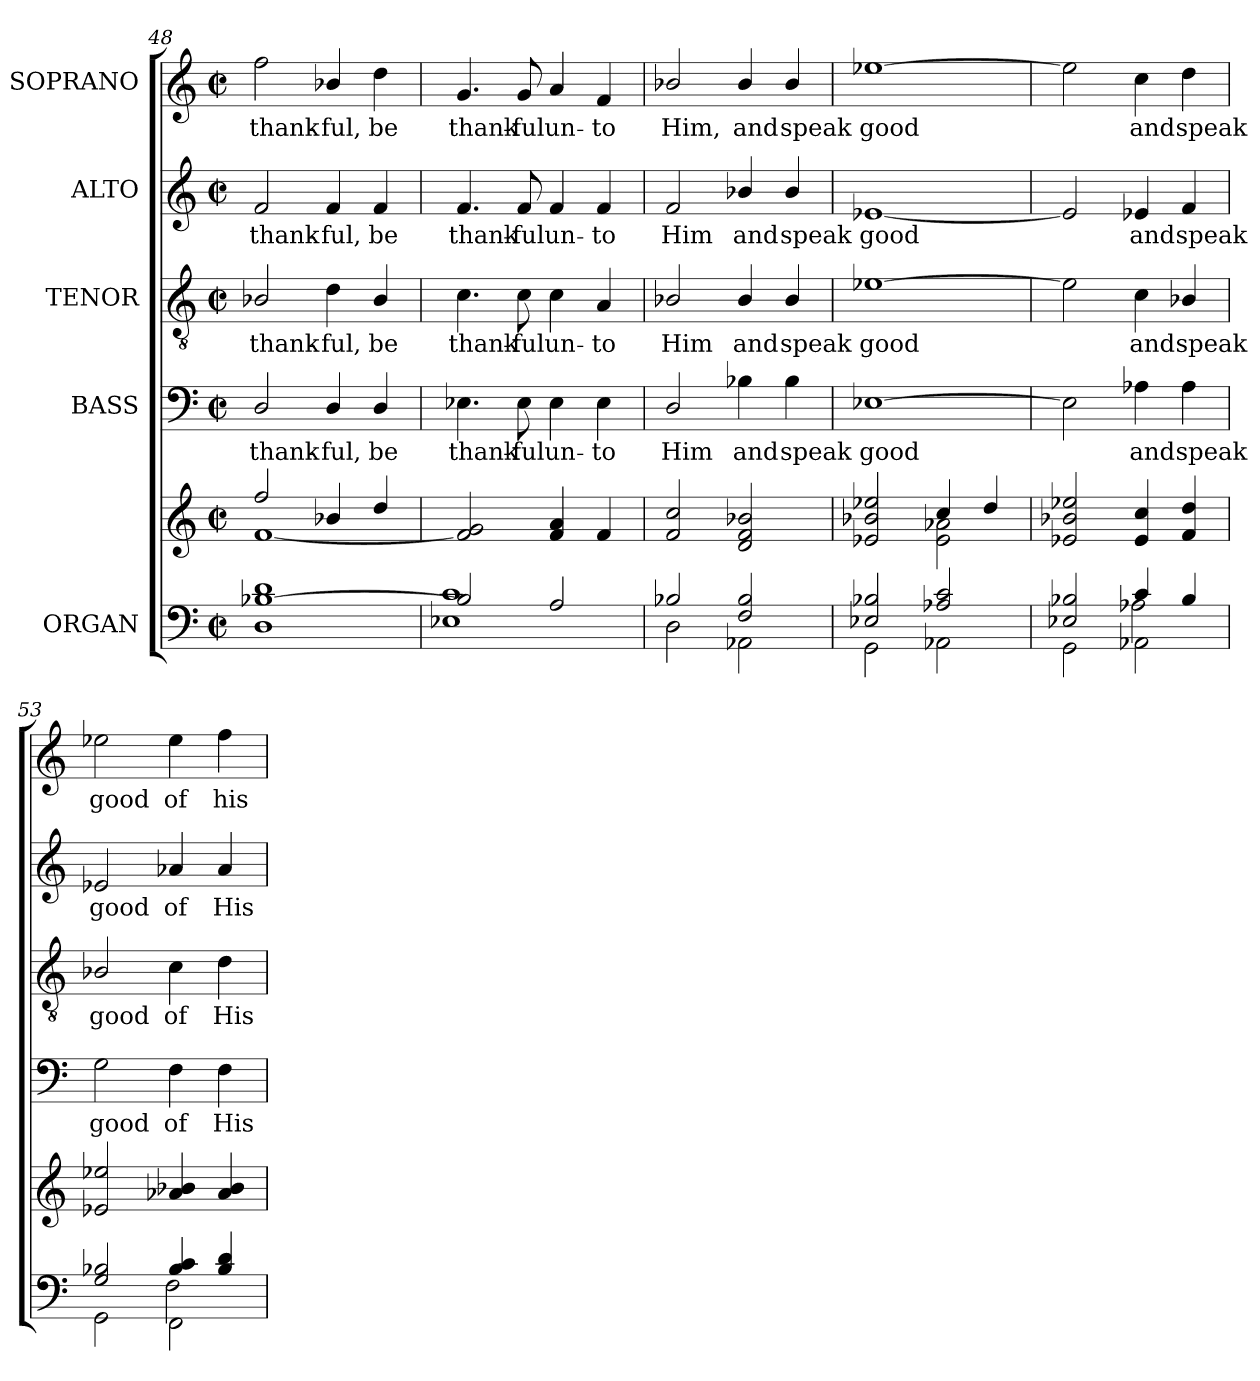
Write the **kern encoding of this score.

**kern	**kern	**kern	**text	**kern	**text	**kern	**text	**kern	**text
*part5	*part5	*part4	*part4	*part3	*part3	*part2	*part2	*part1	*part1
*staff6	*staff5	*staff4	*staff4	*staff3	*staff3	*staff2	*staff2	*staff1	*staff1
*I"ORGAN	*	*I"BASS	*	*I"TENOR	*	*I"ALTO	*	*I"SOPRANO	*
!!LO:LB:g=z
*clefF4	*clefG2	*clefF4	*	*clefGv2	*	*clefG2	*	*clefG2	*
*	*	*	*	*ITrd7c12	*	*	*	*	*
*k[]	*k[]	*k[]	*	*k[]	*	*k[]	*	*k[]	*
*C:	*C:	*C:	*	*C:	*	*C:	*	*C:	*
*M2/2	*M2/2	*M2/2	*	*M2/2	*	*M2/2	*	*M2/2	*
*met(c|)	*met(c|)	*met(c|)	*	*met(c|)	*	*met(c|)	*	*met(c|)	*
=48	=48	=48	=48	=48	=48	=48	=48	=48	=48
*^	*^	*	*	*	*	*	*	*	*
!	!	!	!	!	!LO:LY:b:color=#000000	!	!	!	!	!	!
!	!	!	!	!	!	!	!LO:LY:b:color=#000000	!	!	!	!
!	!	!	!	!	!	!	!	!	!LO:LY:b:color=#000000	!	!
!	!	!	!	!	!	!	!	!	!	!	!LO:LY:b:color=#000000
[1B-i 1di	1Di	2ffi/	[1fi	2Di/	thank-	2BB-i/	thank-	2fi/	thank-	2ffi\	thank-
!	!	!	!	!	!LO:LY:b:color=#000000	!	!	!	!	!	!
!	!	!	!	!	!	!	!LO:LY:b:color=#000000	!	!	!	!
!	!	!	!	!	!	!	!	!	!LO:LY:b:color=#000000	!	!
!	!	!	!	!	!	!	!	!	!	!	!LO:LY:b:color=#000000
.	.	4b-i/	.	4Di/	-ful,	4Di\	-ful,	4fi/	-ful,	4b-i/	-ful,
!	!	!	!	!	!LO:LY:b:color=#000000	!	!	!	!	!	!
!	!	!	!	!	!	!	!LO:LY:b:color=#000000	!	!	!	!
!	!	!	!	!	!	!	!	!	!LO:LY:b:color=#000000	!	!
!	!	!	!	!	!	!	!	!	!	!	!LO:LY:b:color=#000000
.	.	4ddi/	.	4Di/	be	4BB-i/	be	4fi/	be	4ddi\	be
*	*	*v	*v	*	*	*	*	*	*	*	*
=49	=49	=49	=49	=49	=49	=49	=49	=49	=49	=49
!	!	!	!	!LO:LY:b:color=#000000	!	!	!	!	!	!
!	!	!	!	!	!	!LO:LY:b:color=#000000	!	!	!	!
!	!	!	!	!	!	!	!	!LO:LY:b:color=#000000	!	!
!	!	!	!	!	!	!	!	!	!	!LO:LY:b:color=#000000
2B-i/]	1E-i 1ci	2fi/] 2gi	4.E-i\	thank-	4.Ci\	thank-	4.fi/	thank-	4.gi/	thank-
!	!	!	!	!LO:LY:b:color=#000000	!	!	!	!	!	!
!	!	!	!	!	!	!LO:LY:b:color=#000000	!	!	!	!
!	!	!	!	!	!	!	!	!LO:LY:b:color=#000000	!	!
!	!	!	!	!	!	!	!	!	!	!LO:LY:b:color=#000000
.	.	.	8E-i\	-ful	8Ci\	-ful	8fi/	-ful	8gi/	-ful
!	!	!	!	!LO:LY:b:color=#000000	!	!	!	!	!	!
!	!	!	!	!	!	!LO:LY:b:color=#000000	!	!	!	!
!	!	!	!	!	!	!	!	!LO:LY:b:color=#000000	!	!
!	!	!	!	!	!	!	!	!	!	!LO:LY:b:color=#000000
2Ai/	.	4fi/ 4ai	4E-i\	un-	4Ci\	un-	4fi/	un-	4ai/	un-
!	!	!	!	!LO:LY:b:color=#000000	!	!	!	!	!	!
!	!	!	!	!	!	!LO:LY:b:color=#000000	!	!	!	!
!	!	!	!	!	!	!	!	!LO:LY:b:color=#000000	!	!
!	!	!	!	!	!	!	!	!	!	!LO:LY:b:color=#000000
.	.	4fi/	4E-i\	-to	4AAi/	-to	4fi/	-to	4fi/	-to
=50	=50	=50	=50	=50	=50	=50	=50	=50	=50	=50
!	!	!	!	!LO:LY:b:color=#000000	!	!	!	!	!	!
!	!	!	!	!	!	!LO:LY:b:color=#000000	!	!	!	!
!	!	!	!	!	!	!	!	!LO:LY:b:color=#000000	!	!
!	!	!	!	!	!	!	!	!	!	!LO:LY:b:color=#000000
2B-i/	2Di\	2fi/ 2cci	2Di/	Him	2BB-i/	Him	2fi/	Him	2b-i/	Him,
!	!	!	!	!LO:LY:b:color=#000000	!	!	!	!	!	!
!	!	!	!	!	!	!LO:LY:b:color=#000000	!	!	!	!
!	!	!	!	!	!	!	!	!LO:LY:b:color=#000000	!	!
!	!	!	!	!	!	!	!	!	!	!LO:LY:b:color=#000000
2Fi/ 2B-i	2AA-Xi\	2di/ 2fi 2b-i	4B-i\	and	4BB-i/	and	4b-i/	and	4b-i/	and
!	!	!	!	!LO:LY:b:color=#000000	!	!	!	!	!	!
!	!	!	!	!	!	!LO:LY:b:color=#000000	!	!	!	!
!	!	!	!	!	!	!	!	!LO:LY:b:color=#000000	!	!
!	!	!	!	!	!	!	!	!	!	!LO:LY:b:color=#000000
.	.	.	4B-i\	speak	4BB-i/	speak	4b-i/	speak	4b-i/	speak
=51	=51	=51	=51	=51	=51	=51	=51	=51	=51	=51
*	*	*^	*	*	*	*	*	*	*	*
!	!	!	!	!	!LO:LY:b:color=#000000	!	!	!	!	!	!
!	!	!	!	!	!	!	!LO:LY:b:color=#000000	!	!	!	!
!	!	!	!	!	!	!	!	!	!LO:LY:b:color=#000000	!	!
!	!	!	!	!	!	!	!	!	!	!	!LO:LY:b:color=#000000
2E-i/ 2B-i	2GGi\	2e-i/ 2b-i 2ee-i	2ryy	[1E-i	good	[1E-i	good	[1e-i	good	[1ee-i	good
2A-Xi/ 2ci	2AA-Xi\	4cci/	2e-i\ 2a-Xi	.	.	.	.	.	.	.	.
.	.	4ddi/	.	.	.	.	.	.	.	.	.
*	*	*v	*v	*	*	*	*	*	*	*	*
=52	=52	=52	=52	=52	=52	=52	=52	=52	=52	=52
*	*^	*	*	*	*	*	*	*	*	*
2E-i/ 2B-i	2GGi\	2ryy	2e-i/ 2b-i 2ee-i	2E-i\]	.	2E-i\]	.	2e-i/]	.	2ee-i\]	.
!	!	!	!	!	!LO:LY:b:color=#000000	!	!	!	!	!	!
!	!	!	!	!	!	!	!LO:LY:b:color=#000000	!	!	!	!
!	!	!	!	!	!	!	!	!	!LO:LY:b:color=#000000	!	!
!	!	!	!	!	!	!	!	!	!	!	!LO:LY:b:color=#000000
4ci/	2AA-Xi\	2A-Xi\	4e-i/ 4cci	4A-Xi\	and	4Ci\	and	4e-i/	and	4cci\	and
!	!	!	!	!	!LO:LY:b:color=#000000	!	!	!	!	!	!
!	!	!	!	!	!	!	!LO:LY:b:color=#000000	!	!	!	!
!	!	!	!	!	!	!	!	!	!LO:LY:b:color=#000000	!	!
!	!	!	!	!	!	!	!	!	!	!	!LO:LY:b:color=#000000
4B-i/	.	.	4fi/ 4ddi	4A-i\	speak	4BB-i/	speak	4fi/	speak	4ddi\	speak
=53	=53	=53	=53	=53	=53	=53	=53	=53	=53	=53	=53
!	!	!	!	!	!LO:LY:b:color=#000000	!	!	!	!	!	!
!	!	!	!	!	!	!	!LO:LY:b:color=#000000	!	!	!	!
!	!	!	!	!	!	!	!	!	!LO:LY:b:color=#000000	!	!
!	!	!	!	!	!	!	!	!	!	!	!LO:LY:b:color=#000000
2Gi/ 2B-i	2GGi\	2ryy	2e-i/ 2ee-i	2Gi\	good	2BB-i/	good	2e-i/	good	2ee-i\	good
!	!	!	!	!	!LO:LY:b:color=#000000	!	!	!	!	!	!
!	!	!	!	!	!	!	!LO:LY:b:color=#000000	!	!	!	!
!	!	!	!	!	!	!	!	!	!LO:LY:b:color=#000000	!	!
!	!	!	!	!	!	!	!	!	!	!	!LO:LY:b:color=#000000
4B-i/ 4ci	2FFi\	2Fi\	4a-Xi/ 4b-i	4Fi\	of	4Ci\	of	4a-Xi/	of	4ee-i\	of
!	!	!	!	!	!LO:LY:b:color=#000000	!	!	!	!	!	!
!	!	!	!	!	!	!	!LO:LY:b:color=#000000	!	!	!	!
!	!	!	!	!	!	!	!	!	!LO:LY:b:color=#000000	!	!
!	!	!	!	!	!	!	!	!	!	!	!LO:LY:b:color=#000000
4B-i/ 4di	.	.	4a-i/ 4b-i	4Fi\	His	4Di\	His	4a-i/	His	4ffi\	his
*v	*v	*v	*	*	*	*	*	*	*	*	*
=	=	=	=	=	=	=	=	=	=
*-	*-	*-	*-	*-	*-	*-	*-	*-	*-
